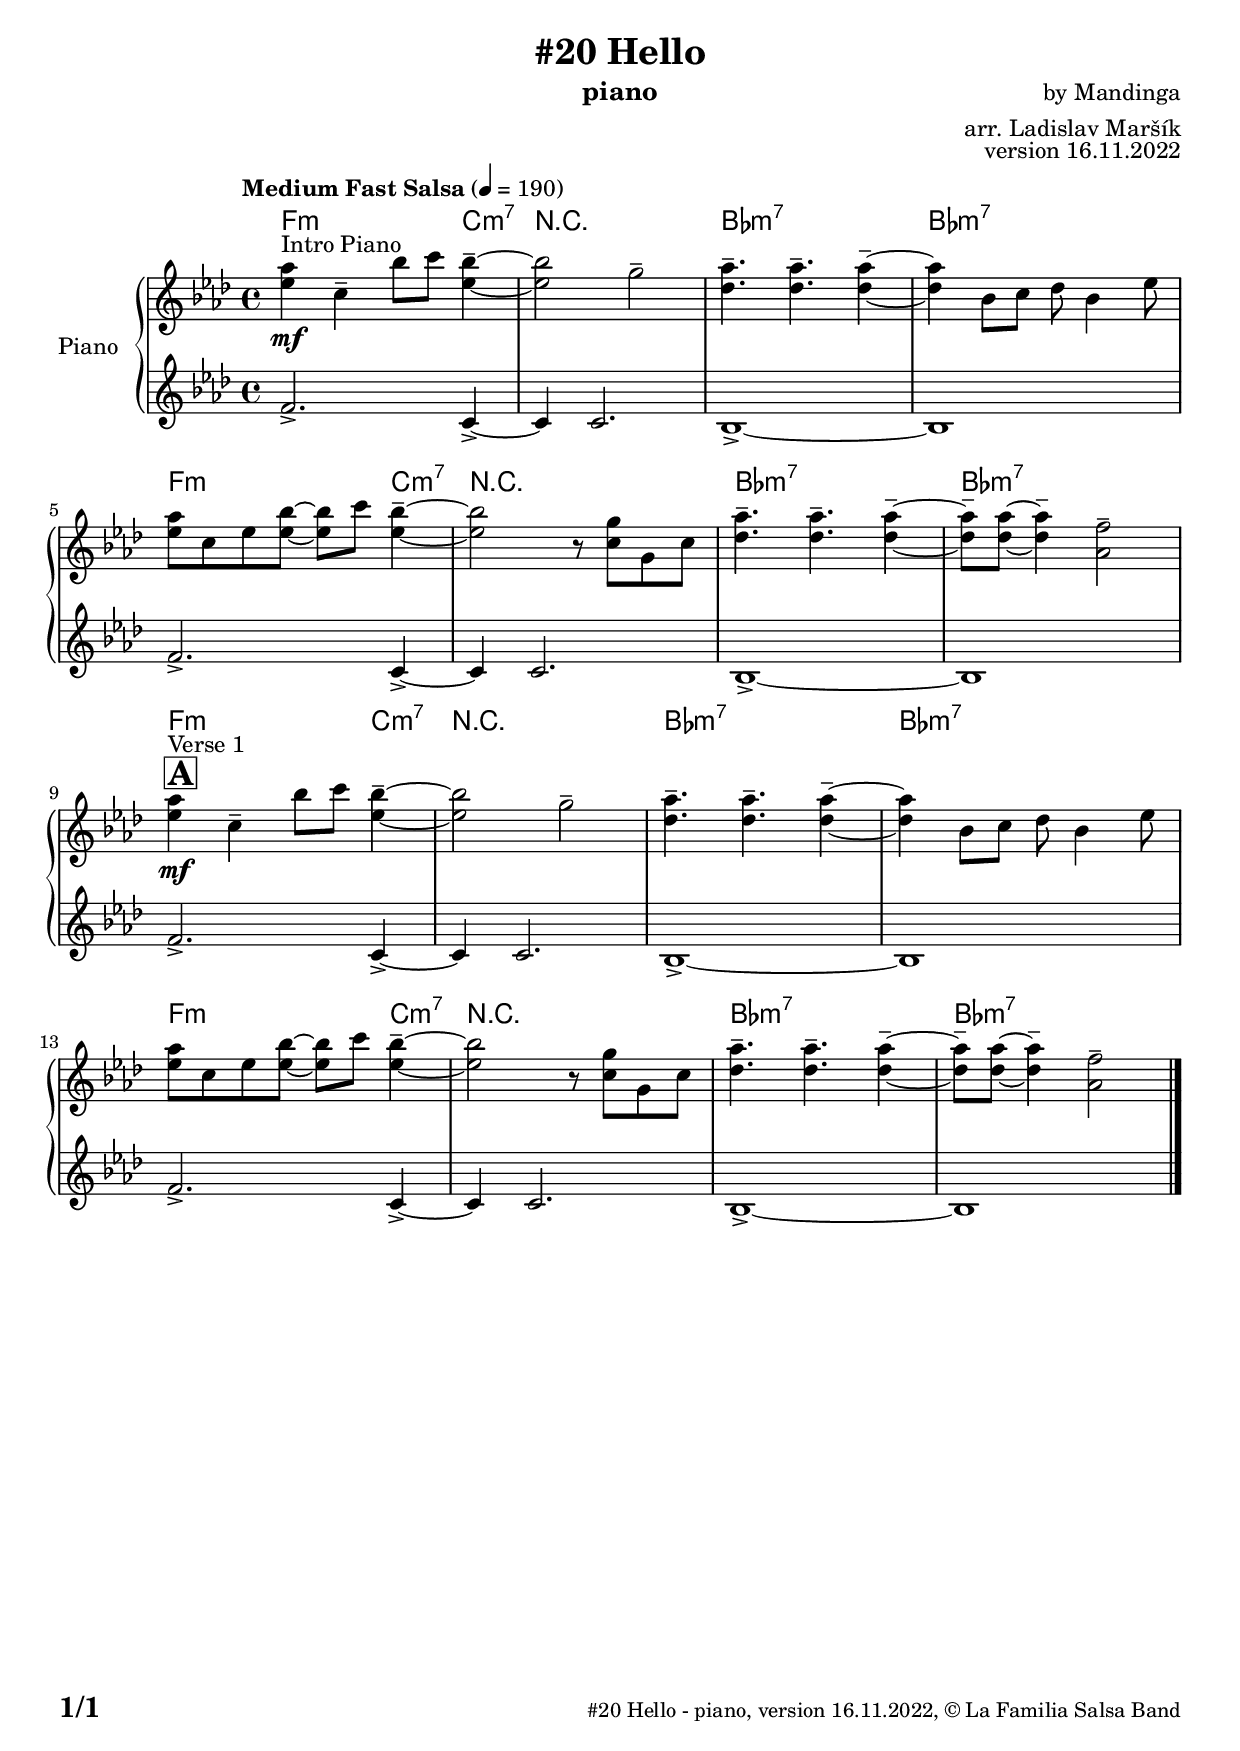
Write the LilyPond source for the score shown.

\version "2.24.0"

% Sheet revision 2022_09

\header {
  title = "#20 Hello"
  instrument = "piano"
  composer = "by Mandinga"
  arranger = "arr. Ladislav Maršík"
  opus = "version 16.11.2022"
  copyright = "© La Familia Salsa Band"
}

inst =
#(define-music-function
  (string)
  (string?)
  #{ <>^\markup \abs-fontsize #16 \bold \box #string #})

makePercent = #(define-music-function (note) (ly:music?)
                 (make-music 'PercentEvent 'length (ly:music-length note)))

#(define (test-stencil grob text)
   (let* ((orig (ly:grob-original grob))
          (siblings (ly:spanner-broken-into orig)) ; have we been split?
          (refp (ly:grob-system grob))
          (left-bound (ly:spanner-bound grob LEFT))
          (right-bound (ly:spanner-bound grob RIGHT))
          (elts-L (ly:grob-array->list (ly:grob-object left-bound 'elements)))
          (elts-R (ly:grob-array->list (ly:grob-object right-bound 'elements)))
          (break-alignment-L
           (filter
            (lambda (elt) (grob::has-interface elt 'break-alignment-interface))
            elts-L))
          (break-alignment-R
           (filter
            (lambda (elt) (grob::has-interface elt 'break-alignment-interface))
            elts-R))
          (break-alignment-L-ext (ly:grob-extent (car break-alignment-L) refp X))
          (break-alignment-R-ext (ly:grob-extent (car break-alignment-R) refp X))
          (num
           (markup text))
          (num
           (if (or (null? siblings)
                   (eq? grob (car siblings)))
               num
               (make-parenthesize-markup num)))
          (num (grob-interpret-markup grob num))
          (num-stil-ext-X (ly:stencil-extent num X))
          (num-stil-ext-Y (ly:stencil-extent num Y))
          (num (ly:stencil-aligned-to num X CENTER))
          (num
           (ly:stencil-translate-axis
            num
            (+ (interval-length break-alignment-L-ext)
               (* 0.5
                  (- (car break-alignment-R-ext)
                     (cdr break-alignment-L-ext))))
            X))
          (bracket-L
           (markup
            #:path
            0.1 ; line-thickness
            `((moveto 0.5 ,(* 0.5 (interval-length num-stil-ext-Y)))
              (lineto ,(* 0.5
                          (- (car break-alignment-R-ext)
                             (cdr break-alignment-L-ext)
                             (interval-length num-stil-ext-X)))
                      ,(* 0.5 (interval-length num-stil-ext-Y)))
              (closepath)
              (rlineto 0.0
                       ,(if (or (null? siblings) (eq? grob (car siblings)))
                            -1.0 0.0)))))
          (bracket-R
           (markup
            #:path
            0.1
            `((moveto ,(* 0.5
                          (- (car break-alignment-R-ext)
                             (cdr break-alignment-L-ext)
                             (interval-length num-stil-ext-X)))
                      ,(* 0.5 (interval-length num-stil-ext-Y)))
              (lineto 0.5
                      ,(* 0.5 (interval-length num-stil-ext-Y)))
              (closepath)
              (rlineto 0.0
                       ,(if (or (null? siblings) (eq? grob (last siblings)))
                            -1.0 0.0)))))
          (bracket-L (grob-interpret-markup grob bracket-L))
          (bracket-R (grob-interpret-markup grob bracket-R))
          (num (ly:stencil-combine-at-edge num X LEFT bracket-L 0.4))
          (num (ly:stencil-combine-at-edge num X RIGHT bracket-R 0.4)))
     num))

#(define-public (Measure_attached_spanner_engraver context)
   (let ((span '())
         (finished '())
         (event-start '())
         (event-stop '()))
     (make-engraver
      (listeners ((measure-counter-event engraver event)
                  (if (= START (ly:event-property event 'span-direction))
                      (set! event-start event)
                      (set! event-stop event))))
      ((process-music trans)
       (if (ly:stream-event? event-stop)
           (if (null? span)
               (ly:warning "You're trying to end a measure-attached spanner but you haven't started one.")
               (begin (set! finished span)
                 (ly:engraver-announce-end-grob trans finished event-start)
                 (set! span '())
                 (set! event-stop '()))))
       (if (ly:stream-event? event-start)
           (begin (set! span (ly:engraver-make-grob trans 'MeasureCounter event-start))
             (set! event-start '()))))
      ((stop-translation-timestep trans)
       (if (and (ly:spanner? span)
                (null? (ly:spanner-bound span LEFT))
                (moment<=? (ly:context-property context 'measurePosition) ZERO-MOMENT))
           (ly:spanner-set-bound! span LEFT
                                  (ly:context-property context 'currentCommandColumn)))
       (if (and (ly:spanner? finished)
                (moment<=? (ly:context-property context 'measurePosition) ZERO-MOMENT))
           (begin
            (if (null? (ly:spanner-bound finished RIGHT))
                (ly:spanner-set-bound! finished RIGHT
                                       (ly:context-property context 'currentCommandColumn)))
            (set! finished '())
            (set! event-start '())
            (set! event-stop '()))))
      ((finalize trans)
       (if (ly:spanner? finished)
           (begin
            (if (null? (ly:spanner-bound finished RIGHT))
                (set! (ly:spanner-bound finished RIGHT)
                      (ly:context-property context 'currentCommandColumn)))
            (set! finished '())))
       (if (ly:spanner? span)
           (begin
            (ly:warning "I think there's a dangling measure-attached spanner :-(")
            (ly:grob-suicide! span)
            (set! span '())))))))

\layout {
  \context {
    \Staff
    \consists #Measure_attached_spanner_engraver
    \override MeasureCounter.font-encoding = #'latin1
    \override MeasureCounter.font-size = 0
    \override MeasureCounter.outside-staff-padding = 2
    \override MeasureCounter.outside-staff-horizontal-padding = #0
  }
}

repeatBracket = #(define-music-function
                  (parser location N note)
                  (number? ly:music?)
                  #{
                    \override Staff.MeasureCounter.stencil =
                    #(lambda (grob) (test-stencil grob #{ #(string-append(number->string N) "x") #} ))
                    \startMeasureCount
                    \repeat volta #N { $note }
                    \stopMeasureCount
                  #}
                  )

upper = \new Voice \relative c'' {
  \set PianoStaff.instrumentName = \markup {
    \center-align { "Piano" }
  }
  \set Staff.midiInstrument = "piano"
  \set Staff.midiMaximumVolume = #0.7

  \clef treble
  \key f \minor
  \time 4/4
  \tempo "Medium Fast Salsa" 4 = 190

  s1*0 ^\markup { "Intro Piano" }
  <as' es>4 \mf c, \tenuto bes'8 c <es, bes'>4 \tenuto ~ |
  <es bes'>2 g2\tenuto |
  <des as'>4. \tenuto <des as'>4. \tenuto <des as'>4 ~ \tenuto |
  <des as'>4 bes8 c des bes4 es8 | \break
  <as es>8 c, es <es bes'> ~ <es bes'> c' <es, bes'>4 \tenuto ~ |
  <es bes'>2 r8 <c g'>8 g c |
  <des as'>4. \tenuto <des as'>4. \tenuto <des as'>4 ~ \tenuto |
  <des as'>8 \tenuto <des as'>8 ~ <des as'>4 \tenuto <as f'>2 \tenuto | \break
  
   \inst "A"
   s1*0 ^\markup { "Verse 1" }
  <as' es>4 \mf c, \tenuto bes'8 c <es, bes'>4 \tenuto ~ |
  <es bes'>2 g2\tenuto |
  <des as'>4. \tenuto <des as'>4. \tenuto <des as'>4 ~ \tenuto |
  <des as'>4 bes8 c des bes4 es8 | \break
  <as es>8 c, es <es bes'> ~ <es bes'> c' <es, bes'>4 \tenuto ~ |
  <es bes'>2 r8 <c g'>8 g c |
  <des as'>4. \tenuto <des as'>4. \tenuto <des as'>4 ~ \tenuto |
  <des as'>8 \tenuto <des as'>8 ~ <des as'>4 \tenuto <as f'>2 \tenuto | \break
  
  
  
  \bar "|."  
}

lower = \new Voice \relative c {
  \set PianoStaff.instrumentName = \markup {
    \center-align { "Piano" }
  }
  \set Staff.midiInstrument = "piano"
  \set Staff.midiMaximumVolume = #0.7

  \clef treble
  \key f \minor
  \time 4/4
  f'2. \accent c4 \accent ~ |
  c4 c2. |
  bes1 \accent ~ |
  bes1 |
  f'2. \accent c4 \accent ~ |
  c4 c2. |
  bes1 \accent ~ |
  bes1 |
  
  f'2. \accent c4 \accent ~ |
  c4 c2. |
  bes1 \accent ~ |
  bes1 |
  f'2. \accent c4 \accent ~ |
  c4 c2. |
  bes1 \accent ~ |
  bes1 |
  
  \label #'lastPage
  \bar "|."  
}

Chords = \chords {

  f2.:m c4:min7 |
  R1 |
  bes1:min7 |
  bes1:min7 |
  f2.:m c4:min7 |
  R1 |
  bes1:min7 |
  bes1:min7 |
  
  f2.:m c4:min7 |
  R1 |
  bes1:min7 |
  bes1:min7 |
  f2.:m c4:min7 |
  R1 |
  bes1:min7 |
  bes1:min7 |
  
}

\score {
  <<
    \Chords
    \compressMMRests \new PianoStaff \with {
      \consists "Volta_engraver"
    }
    {
      <<
        \new Staff = "upper" \upper
        \new Staff = "lower" \lower
      >>
    }
  >>
  \layout {
    \context {
      \Score
      \remove "Volta_engraver"
    }
  }
}

\paper {
  system-system-spacing =
  #'((basic-distance . 15)
     (minimum-distance . 10)
     (padding . 1)
     (stretchability . 60))
  between-system-padding = #2
  bottom-margin = 5\mm

  print-page-number = ##t
  print-first-page-number = ##t
  oddHeaderMarkup = \markup \fill-line { " " }
  evenHeaderMarkup = \markup \fill-line { " " }
  oddFooterMarkup = \markup {
    \fill-line {
      \bold \fontsize #2
      \concat { \fromproperty #'page:page-number-string "/" \page-ref #'lastPage "0" "?" }

      \fontsize #-1
      \concat { \fromproperty #'header:title " - " \fromproperty #'header:instrument ", " \fromproperty #'header:opus ", " \fromproperty #'header:copyright }
    }
  }
  evenFooterMarkup = \markup {
    \fill-line {
      \fontsize #-1
      \concat { \fromproperty #'header:title " - " \fromproperty #'header:instrument ", " \fromproperty #'header:opus ", " \fromproperty #'header:copyright }

      \bold \fontsize #2
      \concat { \fromproperty #'page:page-number-string "/" \page-ref #'lastPage "0" "?" }
    }
  }
}